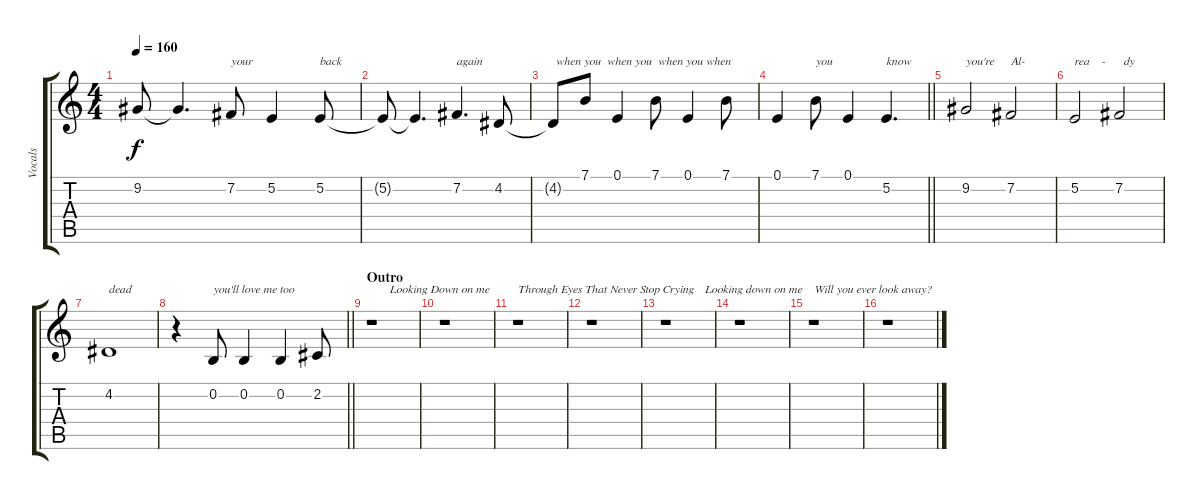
\track ("Vocals" "Vocals") {instrument clarinet}
\staff {score tabs}
\tuning (E4 B3 G3 D3 A2 E2) {hide}
\ts (4 4)
\tempo 160
\clef g2
\ks c
9.2{t}.8{dy f} 9.2{t}.4{d} 7.2.8{txt "your"} 5.2.4 5.2.8{txt "back"} |
5.2{t}.8 5.2{t}.4{d} 7.2.4{d txt "again"} 4.2.8 |
4.2{t}.8{txt " when you  when you  when you when"} 7.1.8 0.1.4 7.1.8 0.1.4 7.1.8 |
\barLineRight lightlight
0.1.4 7.1.8{txt "you "} 0.1.4 5.2.4{d txt "know"} |
9.2.2{txt "you're"} 7.2.2{txt "Al-"} |
5.2.2{txt "rea    -      dy"} 7.2.2 |
4.2.1{txt "dead"} |
\barLineRight lightlight
r.4 0.2.8{txt "you'll love me too"} 0.2.4 0.2.4 2.2.8 |
\section ("" "Outro")
r.1{txt "      Looking Down on me"} |
r.1 |
r.1{txt "Through Eyes That Never Stop Crying"} |
r.1 |
r.1{txt "             Looking down on me"} |
r.1 |
r.1{txt "Will you ever look away?"} |
r.1
